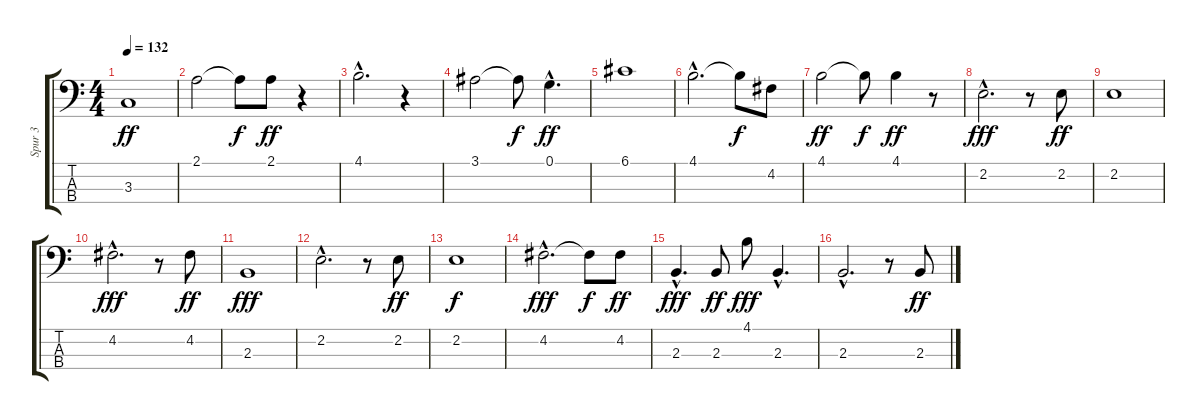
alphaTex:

\track ("Spur 3" "Spur 3") {instrument fretlessbass}
\staff {score tabs}
\tuning (G2 D2 A1 E1) {hide}
\ts (4 4)
\tempo 132
\clef f4
\ks c
3.3.1{dy ff} |
2.1.2 2.1{t}.8{dy f} 2.1.8{dy ff} r.4 |
4.1{hac}.2{d} r.4 |
3.1.2 3.1{t}.8{dy f} 0.1{hac}.4{d dy ff} |
6.1.1 |
4.1{hac}.2{d} 4.1{t}.8{dy f} 4.2.8 |
4.1.2{dy ff} 4.1{t}.8{dy f} 4.1.4{dy ff} r.8 |
2.2{hac}.2{d dy fff} r.8 2.2.8{dy ff} |
2.2.1 |
4.2{hac}.2{d dy fff} r.8 4.2.8{dy ff} |
2.3.1{dy fff} |
2.2{hac}.2{d} r.8 2.2.8{dy ff} |
2.2.1{dy f} |
4.2{hac}.2{d dy fff} 4.2{t}.8{dy f} 4.2.8{dy ff} |
2.3{hac}.4{d dy fff} 2.3.8{dy ff} 4.1.8{dy fff} 2.3{hac}.4{d} |
2.3{hac}.2{d} r.8 2.3.8{dy ff}
